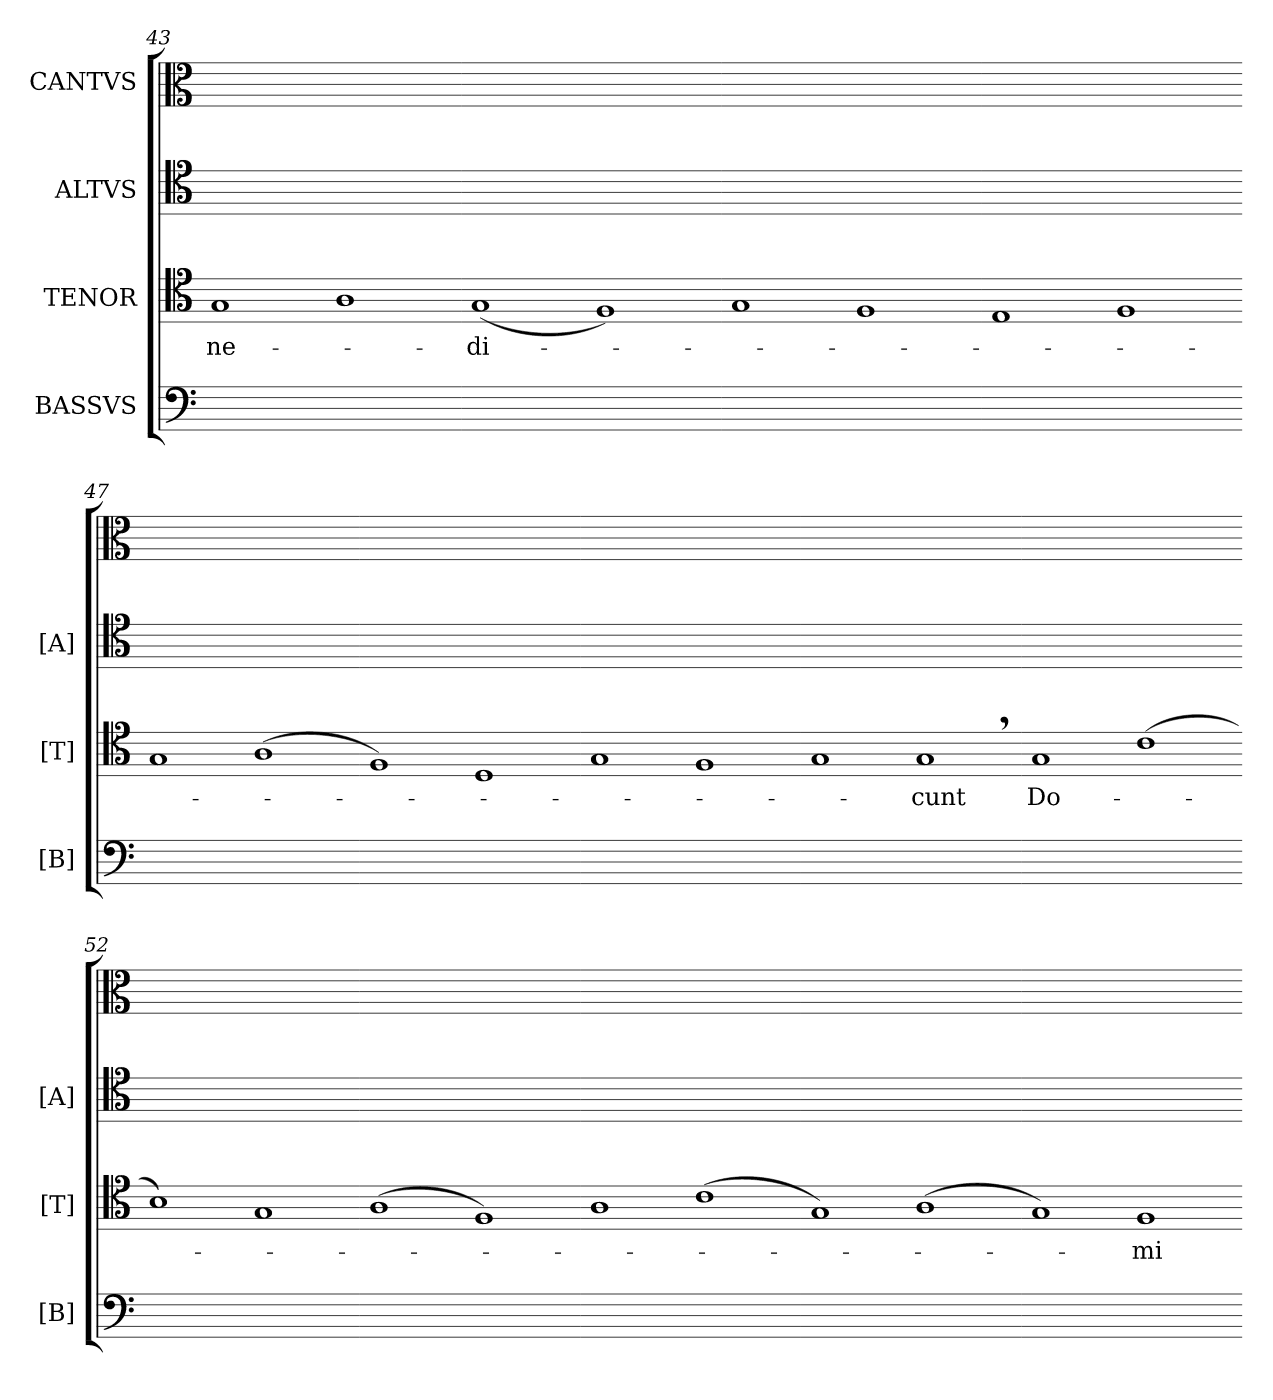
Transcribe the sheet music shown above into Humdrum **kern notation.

**kern	**kern	**text	**kern	**kern
*part4	*part3	*part3	*part2	*part1
*staff4	*staff3	*staff3	*staff2	*staff1
*I"BASSVS	*I"TENOR	*	*I"ALTVS	*I"CANTVS
*I'[B]	*I'[T]	*	*I'[A]	*
*clefF4	*clefC4	*	*clefC4	*clefC3
*k[]	*k[]	*	*k[]	*k[]
*F:lyd	*F:lyd	*	*F:lyd	*F:lyd
=43	=43	=43	=43	=43
0ryy	1G	-ne-	0ryy	0ryy
.	1A	.	.	.
=44-	=44-	=44-	=44-	=44-
0ryy	(>1G	-di-	0ryy	0ryy
.	1F)	.	.	.
=45-	=45-	=45-	=45-	=45-
0ryy	1G	.	0ryy	0ryy
.	1F	.	.	.
=46-	=46-	=46-	=46-	=46-
0ryy	1E	.	0ryy	0ryy
.	1F	.	.	.
=47-	=47-	=47-	=47-	=47-
0ryy	1G	.	0ryy	0ryy
.	(>1A	.	.	.
=48-	=48-	=48-	=48-	=48-
0ryy	1F)	.	0ryy	0ryy
.	1D	.	.	.
=49-	=49-	=49-	=49-	=49-
0ryy	1G	.	0ryy	0ryy
.	1F	.	.	.
=50-	=50-	=50-	=50-	=50-
0ryy	1G	.	0ryy	0ryy
.	1G,>	-cunt	.	.
=51-	=51-	=51-	=51-	=51-
0ryy	1G	Do-	0ryy	0ryy
.	(>1c	.	.	.
=52-	=52-	=52-	=52-	=52-
0ryy	1B)	.	0ryy	0ryy
.	1G	.	.	.
=53-	=53-	=53-	=53-	=53-
0ryy	(>1A	.	0ryy	0ryy
.	1F)	.	.	.
=54-	=54-	=54-	=54-	=54-
0ryy	1A	.	0ryy	0ryy
.	(>1c	.	.	.
=55-	=55-	=55-	=55-	=55-
0ryy	1G)	.	0ryy	0ryy
.	(>1A	.	.	.
=56-	=56-	=56-	=56-	=56-
0ryy	1G)	.	0ryy	0ryy
.	1F	-mi-	.	.
=-	=-	=-	=-	=-
*-	*-	*-	*-	*-
